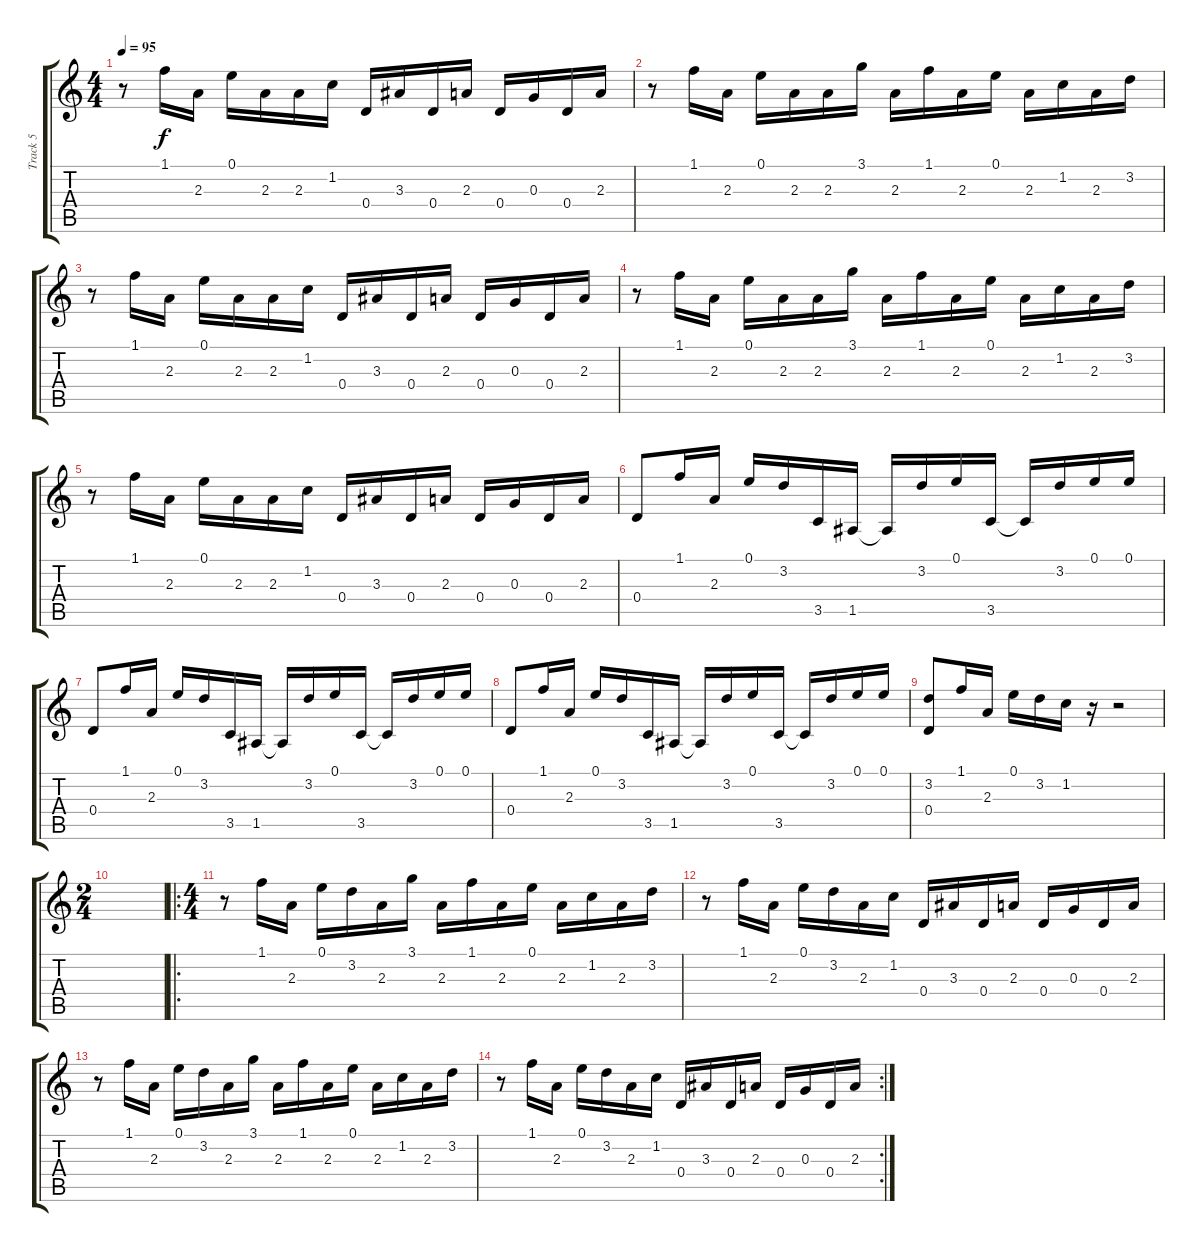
\track ("Track 5" "Track 5") {instrument acousticguitarnylon}
\staff {score tabs}
\tuning (E4 B3 G3 D3 A2 E2) {hide}
\ts (4 4)
\tempo 95
\clef g2
\ks c
r.8{dy f} 1.1.16 2.3.16 0.1.16 2.3.16 2.3.16 1.2.16 0.4.16 3.3.16 0.4.16 2.3.16 0.4.16 0.3.16 0.4.16 2.3.16 |
r.8 1.1.16 2.3.16 0.1.16 2.3.16 2.3.16 3.1.16 2.3.16 1.1.16 2.3.16 0.1.16 2.3.16 1.2.16 2.3.16 3.2.16 |
r.8 1.1.16 2.3.16 0.1.16 2.3.16 2.3.16 1.2.16 0.4.16 3.3.16 0.4.16 2.3.16 0.4.16 0.3.16 0.4.16 2.3.16 |
r.8 1.1.16 2.3.16 0.1.16 2.3.16 2.3.16 3.1.16 2.3.16 1.1.16 2.3.16 0.1.16 2.3.16 1.2.16 2.3.16 3.2.16 |
r.8 1.1.16 2.3.16 0.1.16 2.3.16 2.3.16 1.2.16 0.4.16 3.3.16 0.4.16 2.3.16 0.4.16 0.3.16 0.4.16 2.3.16 |
0.4.8 1.1.16 2.3.16 0.1.16 3.2.16 3.5.16 1.5.16 1.5{t}.16 3.2.16 0.1.16 3.5.16 3.5{t}.16 3.2.16 0.1.16 0.1.16 |
0.4.8 1.1.16 2.3.16 0.1.16 3.2.16 3.5.16 1.5.16 1.5{t}.16 3.2.16 0.1.16 3.5.16 3.5{t}.16 3.2.16 0.1.16 0.1.16 |
0.4.8 1.1.16 2.3.16 0.1.16 3.2.16 3.5.16 1.5.16 1.5{t}.16 3.2.16 0.1.16 3.5.16 3.5{t}.16 3.2.16 0.1.16 0.1.16 |
(3.2 0.4).8 1.1.16 2.3.16 0.1.16 3.2.16 1.2.16 r.16 r.2 |
\ts (2 4)
|
\ro
\ts (4 4)
r.8 1.1.16 2.3.16 0.1.16 3.2.16 2.3.16 3.1.16 2.3.16 1.1.16 2.3.16 0.1.16 2.3.16 1.2.16 2.3.16 3.2.16 |
r.8 1.1.16 2.3.16 0.1.16 3.2.16 2.3.16 1.2.16 0.4.16 3.3.16 0.4.16 2.3.16 0.4.16 0.3.16 0.4.16 2.3.16 |
r.8 1.1.16 2.3.16 0.1.16 3.2.16 2.3.16 3.1.16 2.3.16 1.1.16 2.3.16 0.1.16 2.3.16 1.2.16 2.3.16 3.2.16 |
\rc 2
r.8 1.1.16 2.3.16 0.1.16 3.2.16 2.3.16 1.2.16 0.4.16 3.3.16 0.4.16 2.3.16 0.4.16 0.3.16 0.4.16 2.3.16
